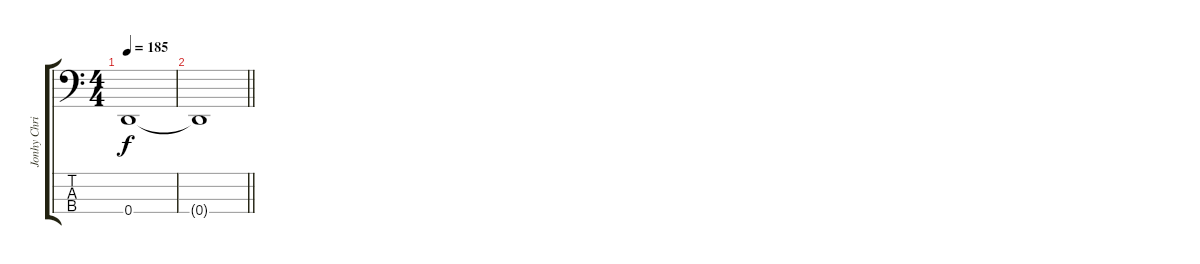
\track ("Jonhy Christ" "Jonhy Chri") {instrument electricbasspick}
\staff {score tabs}
\tuning (G2 D2 A1 D1) {hide}
\ts (4 4)
\tempo 185
\clef f4
\ks c
0.4{t}.1{dy f} |
\barLineRight lightlight
0.4{t}.1
